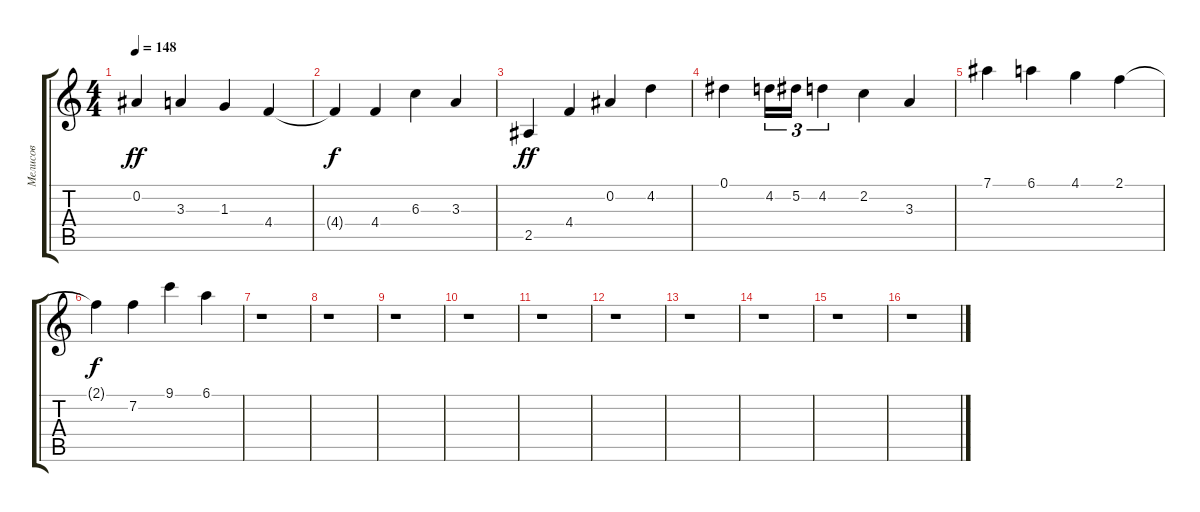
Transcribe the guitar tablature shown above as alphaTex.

\track ("Мелисов" "Мелисов") {instrument acousticguitarsteel}
\staff {score tabs}
\tuning (Eb4 Bb3 Gb3 Db3 Ab2 Eb2) {hide}
\ts (4 4)
\tempo 148
\clef g2
\ks c
0.2.4{dy ff} 3.3.4 1.3.4 4.4.4 |
4.4{t}.4{dy f} 4.4.4 6.3.4 3.3.4 |
2.5.4{dy ff} 4.4.4 0.2.4 4.2.4 |
0.1.4 4.2.16{tu (3 2)} 5.2.16{tu (3 2)} 4.2.4{tu (3 2)} 2.2.4 3.3.4 |
7.1.4 6.1.4 4.1.4 2.1.4 |
2.1{t}.4{dy f} 7.2.4 9.1.4 6.1.4 |
r.1 |
r.1 |
r.1 |
r.1 |
r.1 |
r.1 |
r.1 |
r.1 |
r.1 |
r.1
